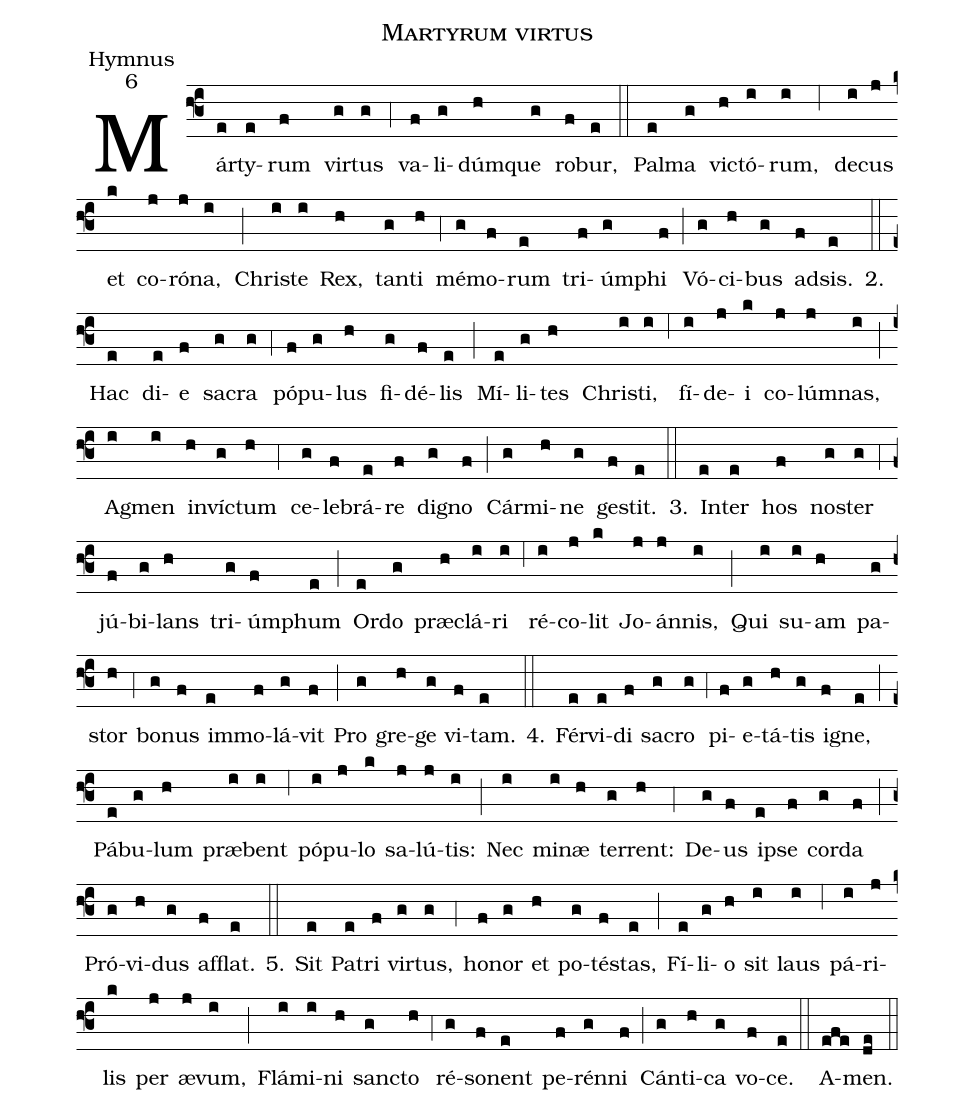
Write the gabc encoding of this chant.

name:Martyrum virtus;
office-part:Hymnus;
mode:6;
%%
(f3) Már(e)ty(e)rum(f) vir(g)tus(g) (,4) va(f)li(g)dúm(h)que(g) ro(f)bur,(e) (::)
Pal(e)ma(g) vi(h)ctó(i)rum,(i) (,6) de(i)cus(j) et(k) co(j)ró(j)na,(i) (;) Chri(i)ste(i) Rex,(h) tan(g)ti(h) (,4) mé(g)mo(f)rum(e) tri(f)úm(g)phi(f) (;) Vó(g)ci(h)bus(g) ad(f)sis.(e) 2.(::) Hac(e) di(e)e(f) sa(g)cra(g) (,4) pó(f)pu(g)lus(h) fi(g)dé(f)lis(e) (;) Mí(e)li(g)tes(h) Chri(i)sti,(i) (,6) fí(i)de(j)i(k) co(j)lú(j)mnas,(i) (;) Ag(i)men(i) in(h)ví(g)ctum(h) (,4) ce(g)le(f)brá(e)re(f) di(g)gno(f) (;) Cár(g)mi(h)ne(g) ge(f)stit.(e) 3.(::) In(e)ter(e) hos(f) no(g)ster(g) (,4) jú(f)bi(g)lans(h) tri(g)úm(f)phum(e) (;) Or(e)do(g) præ(h)clá(i)ri(i) (,6) ré(i)co(j)lit(k) Jo(j)án(j)nis,(i) (;) Qui(i) su(i)am(h) pa(g)stor(h) (,4) bo(g)nus(f) im(e)mo(f)lá(g)vit(f) (;) Pro(g) gre(h)ge(g) vi(f)tam.(e) 4.(::) Fér(e)vi(e)di(f) sa(g)cro(g) (,4) pi(f)e(g)tá(h)tis(g) i(f)gne,(e) (;) Pá(e)bu(g)lum(h) præ(i)bent(i) (,6) pó(i)pu(j)lo(k) sa(j)lú(j)tis:(i) (;) Nec(i) mi(i)næ(h) ter(g)rent:(h) (,4) De(g)us(f) i(e)pse(f) cor(g)da(f) (;) Pró(g)vi(h)dus(g) af(f)flat.(e) 5.(::) Sit(e) Pa(e)tri(f) vir(g)tus,(g) (,4) ho(f)nor(g) et(h) po(g)té(f)stas,(e) (;) Fí(e)li(g)o(h) sit(i) laus(i) (,6) pá(i)ri(j)lis(k) per(j) æ(j)vum,(i) (;) Flá(i)mi(i)ni(h) san(g)cto(h) (,4) ré(g)so(f)nent(e) pe(f)rén(g)ni(f) (;) Cán(g)ti(h)ca(g) vo(f)ce.(e) (::)
A(efe)men.(de) (::)
